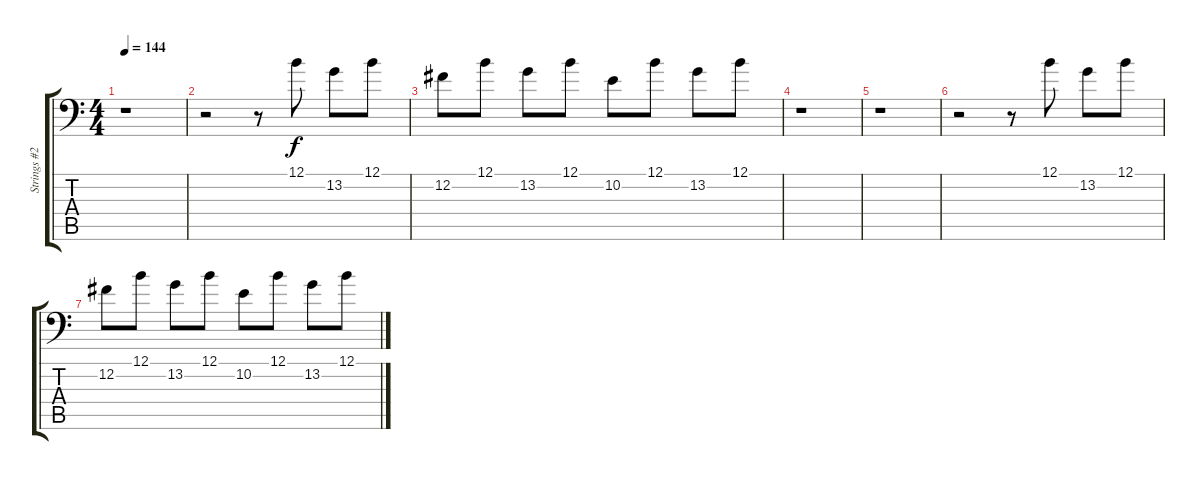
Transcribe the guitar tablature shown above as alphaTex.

\track ("Strings #2" "Strings #2") {instrument violin}
\staff {score tabs}
\tuning (B3 Gb3 D3 A2 E2 A1) {hide}
\ts (4 4)
\tempo 144
\clef f4
\ks c
r.1{dy f} |
r.2 r.8 12.1.8 13.2.8 12.1.8 |
12.2.8 12.1.8 13.2.8 12.1.8 10.2.8 12.1.8 13.2.8 12.1.8 |
r.1{volume 0} |
r.1 |
r.2 r.8 12.1.8 13.2.8 12.1.8 |
12.2.8 12.1.8 13.2.8 12.1.8 10.2.8 12.1.8 13.2.8 12.1.8
